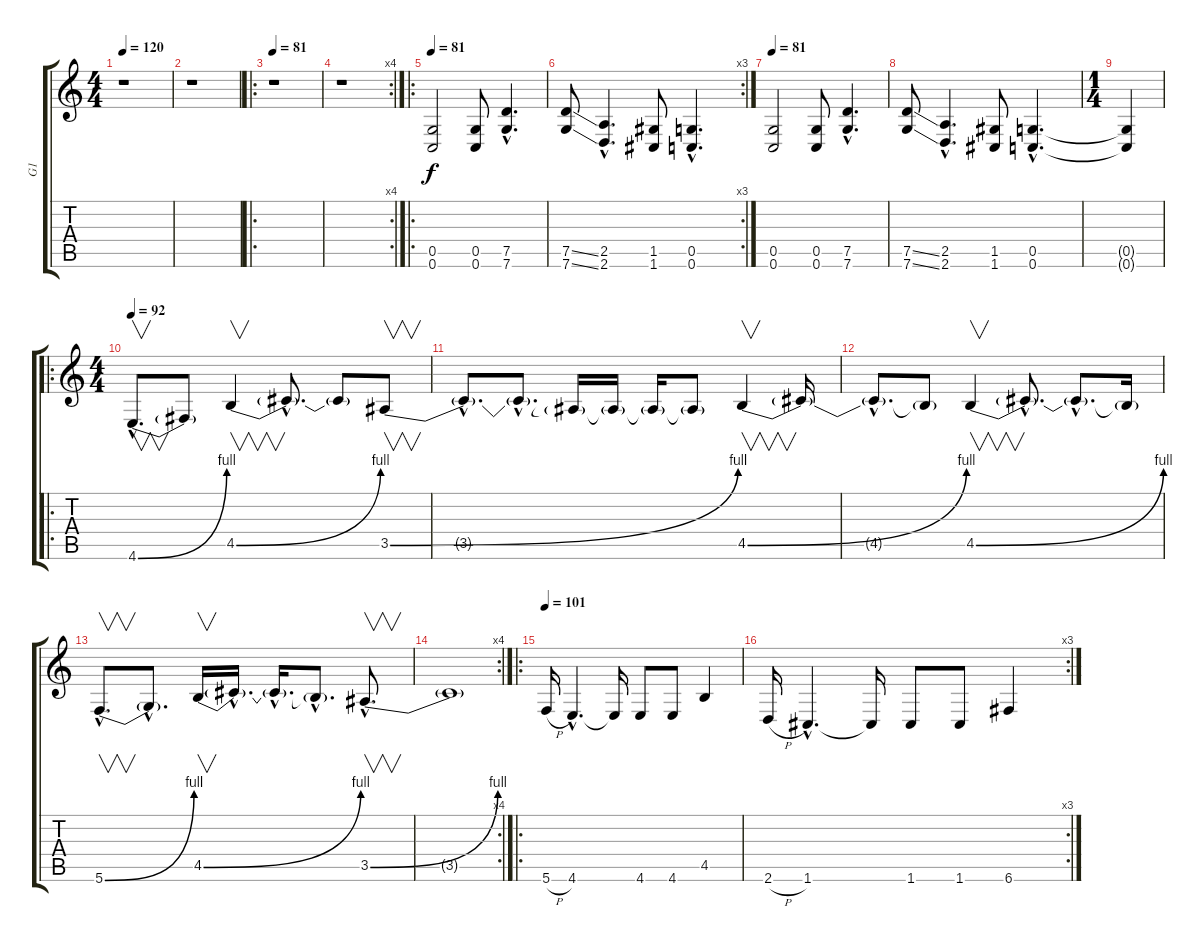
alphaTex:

\track ("G1" "G1") {instrument distortionguitar}
\staff {score tabs}
\tuning (D4 A3 F3 C3 G2 C2) {hide}
\ts (4 4)
\tempo 120
\tempo 81
\tempo 120
\clef g2
\ks c
r.1{dy f instrument distortionguitar} |
r.1 |
\ro
\tempo 81
r.1 |
\rc 4
r.1 |
\ro
\tempo 81
(0.5 0.6).2 (0.5 0.6).8 (7.5{hac} 7.6{hac}).4{d} |
\rc 3
(7.5{ss} 7.6{ss}).8 (2.5{hac} 2.6{hac}).4{d} (1.5 1.6).8 (0.5{hac} 0.6{hac}).4{d} |
\tempo 81
(0.5 0.6).2 (0.5 0.6).8 (7.5{hac} 7.6{hac}).4{d} |
(7.5{ss} 7.6{ss}).8 (2.5{hac} 2.6{hac}).4{d} (1.5 1.6).8 (0.5{hac} 0.6{hac}).4{d} |
\ts (1 4)
(0.5{t} 0.6{t}).4 |
\ro
\ts (4 4)
\tempo 92
4.6{be (bend 0 0 60 4) hac}.8{v d} 4.6{t}.8 4.5{be (bend 0 0 60 4)}.4{v} 4.5{hac t}.8{d} 4.5{t}.8 3.5{be (bend 0 0 60 4)}.8{v} |
3.5{hac t}.8{d} 3.5{hac t}.8{d} 3.5{t}.16 3.5{t}.16 3.5{t}.16 3.5{t}.8 4.5{be (bend 0 0 60 4)}.4{v} 4.5{t}.16 |
4.5{hac t}.8{d} 4.5{t}.8 4.5{be (bend 0 0 60 4)}.4{v} 4.5{hac t}.8{d} 4.5{hac t}.8{d} 4.5{t}.16 |
5.6{be (bend 0 0 60 4) hac}.8{v d} 5.6{hac t}.8{d} 4.5{be (bend 0 0 60 4)}.16{v} 4.5{hac t}.16{d} 4.5{hac t}.16{d} 4.5{hac t}.8{d} 3.5{be (bend 0 0 60 4) hac}.8{v d} |
\rc 4
3.5{t}.1 |
\ro
\tempo 101
5.6{h}.16 4.6{hac}.4{d} 4.6{t}.16 4.6.8 4.6.8 4.5.4 |
\rc 3
2.6{h}.16 1.6{hac}.4{d} 1.6{t}.16 1.6.8 1.6.8 6.6.4
